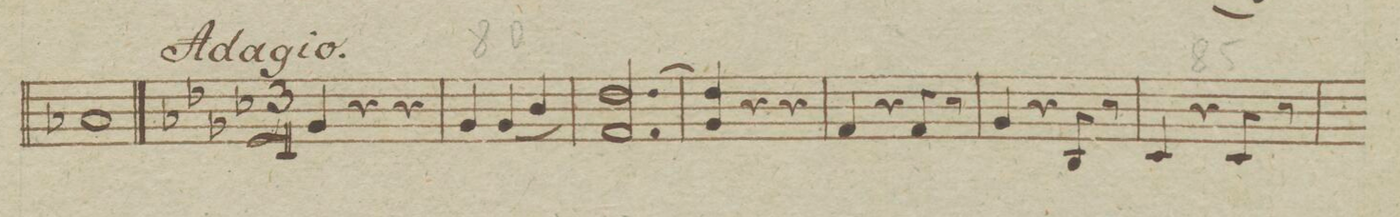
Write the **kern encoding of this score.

**kern	**dynam
*I"Viola.	*
*clefC3	*
*k[b-e-a-]	*
*met(c)	*
*M4/4	*
1B-X	.
=79||	=79||
*k[b-e-a-d-]	*
*M3/4	*
4A-/	.
4r	.
4r	.
=80	=80
4A-/	.
(4A-/	.
4c/)	.
=81	=81
(2.G/ 2.e-	.
=82	=82
4A-/) 4e-	.
4r	.
4r	.
=83	=83
4G/	.
4r	.
8G/	.
8r	.
=84	=84
4A-/	.
4r	.
8C/	.
8r	.
=85	=85
4D-/	.
4r	.
8D-/	.
8r	.
=86	=86
*-	*-
